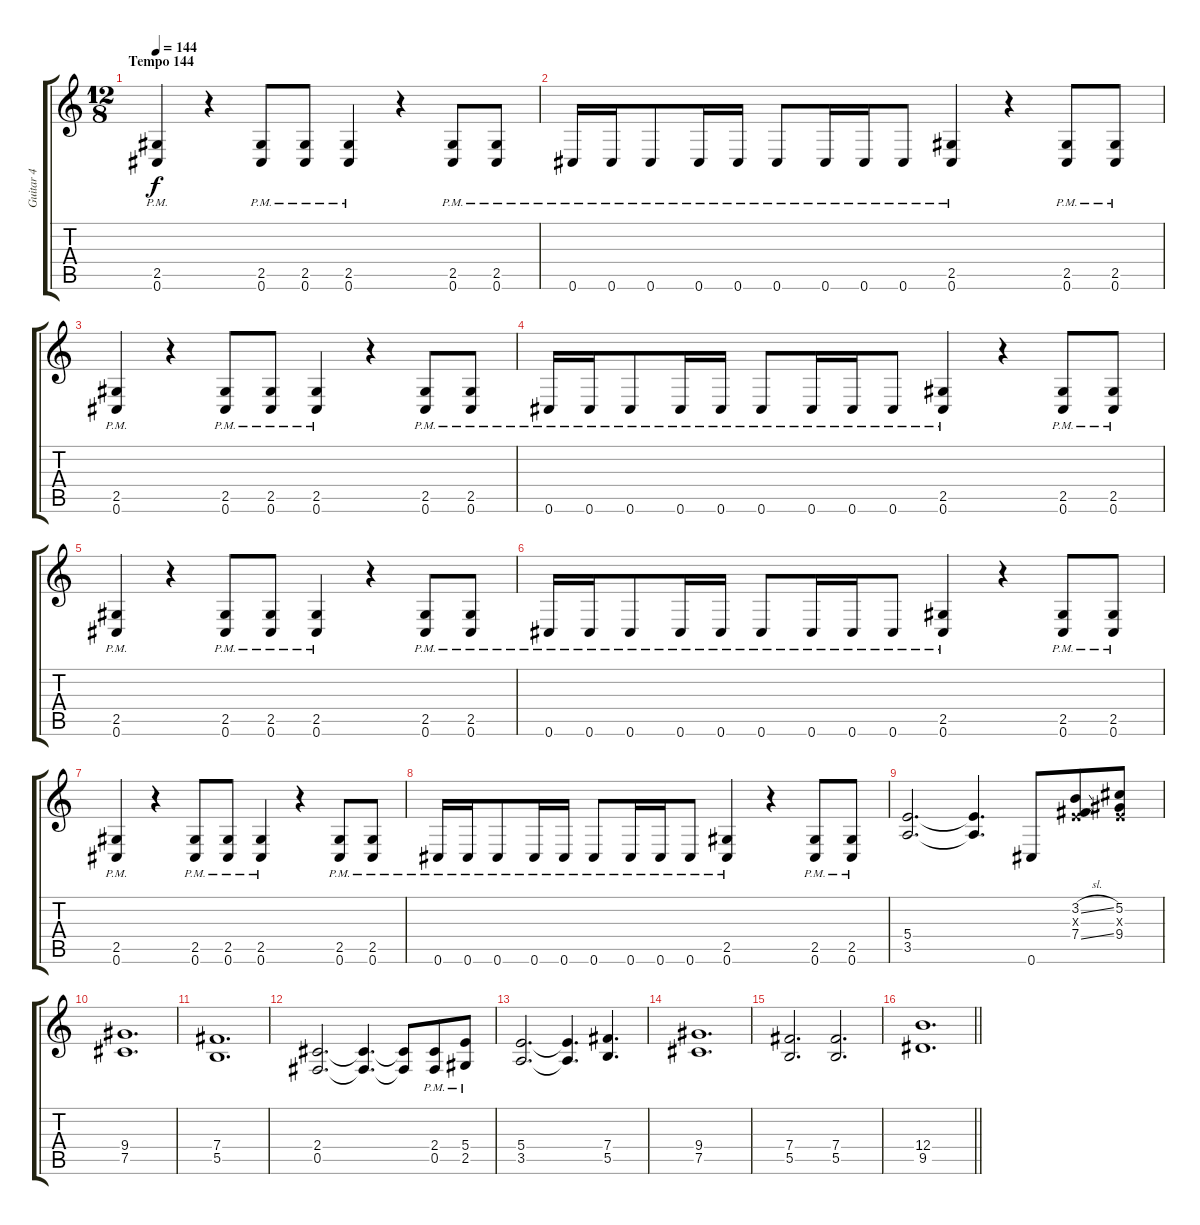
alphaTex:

\track ("Guitar 4" "Guitar 4") {instrument distortionguitar bank 255}
\staff {score tabs}
\tuning (Db4 Ab3 E3 B2 Gb2 Db2) {hide}
\ts (12 8)
\section ("" "Tempo 144")
\tempo 144
\clef g2
\ks c
(2.5{pm} 0.6{pm}).4{dy f beam merge} r.4{beam merge} (2.5{pm} 0.6{pm}).8{beam merge} (2.5{pm} 0.6{pm}).8 (2.5{pm} 0.6{pm}).4 r.4 (2.5{pm} 0.6{pm}).8 (2.5{pm} 0.6{pm}).8 |
0.6{pm}.16 0.6{pm}.16{beam merge} 0.6{pm}.8 0.6{pm}.16{beam merge} 0.6{pm}.16 0.6{pm}.8 0.6{pm}.16 0.6{pm}.16{beam merge} 0.6{pm}.8 (2.5{pm} 0.6{pm}).4{beam merge} r.4{beam merge} (2.5{pm} 0.6{pm}).8{beam merge} (2.5{pm} 0.6{pm}).8 |
(2.5{pm} 0.6{pm}).4{beam merge} r.4{beam merge} (2.5{pm} 0.6{pm}).8{beam merge} (2.5{pm} 0.6{pm}).8 (2.5{pm} 0.6{pm}).4 r.4 (2.5{pm} 0.6{pm}).8 (2.5{pm} 0.6{pm}).8 |
0.6{pm}.16 0.6{pm}.16{beam merge} 0.6{pm}.8 0.6{pm}.16{beam merge} 0.6{pm}.16 0.6{pm}.8 0.6{pm}.16 0.6{pm}.16{beam merge} 0.6{pm}.8 (2.5{pm} 0.6{pm}).4{beam merge} r.4{beam merge} (2.5{pm} 0.6{pm}).8{beam merge} (2.5{pm} 0.6{pm}).8 |
(2.5{pm} 0.6{pm}).4{beam merge} r.4{beam merge} (2.5{pm} 0.6{pm}).8{beam merge} (2.5{pm} 0.6{pm}).8 (2.5{pm} 0.6{pm}).4 r.4 (2.5{pm} 0.6{pm}).8 (2.5{pm} 0.6{pm}).8 |
0.6{pm}.16 0.6{pm}.16{beam merge} 0.6{pm}.8 0.6{pm}.16{beam merge} 0.6{pm}.16 0.6{pm}.8 0.6{pm}.16 0.6{pm}.16{beam merge} 0.6{pm}.8 (2.5{pm} 0.6{pm}).4{beam merge} r.4{beam merge} (2.5{pm} 0.6{pm}).8{beam merge} (2.5{pm} 0.6{pm}).8 |
(2.5{pm} 0.6{pm}).4{beam merge} r.4{beam merge} (2.5{pm} 0.6{pm}).8{beam merge} (2.5{pm} 0.6{pm}).8 (2.5{pm} 0.6{pm}).4 r.4 (2.5{pm} 0.6{pm}).8 (2.5{pm} 0.6{pm}).8 |
0.6{pm}.16 0.6{pm}.16{beam merge} 0.6{pm}.8 0.6{pm}.16{beam merge} 0.6{pm}.16 0.6{pm}.8 0.6{pm}.16 0.6{pm}.16{beam merge} 0.6{pm}.8 (2.5{pm} 0.6{pm}).4{beam merge} r.4{beam merge} (2.5{pm} 0.6{pm}).8{beam merge} (2.5{pm} 0.6{pm}).8 |
(5.4 3.5).2{d} (5.4{t} 3.5{t}).4{d beam merge} 0.6.8 (3.2{sl} 0.3{x} 7.4{sl}).8 (5.2 0.3{x} 9.4).8 |
(9.4 7.5).1{d} |
(7.4 5.5).1{d} |
(2.4 0.5).2{d} (2.4{t} 0.5{t}).4{d} (2.4{t} 0.5{t}).8 (2.4{pm} 0.5{pm}).8 (5.4{pm} 2.5{pm}).8 |
(5.4 3.5).2{d} (5.4{t} 3.5{t}).4{d beam merge} (7.4 5.5).4{d} |
(9.4 7.5).1{d} |
(7.4 5.5).2{d beam merge} (7.4 5.5).2{d} |
\barLineRight lightlight
(12.4 9.5).1{d}
